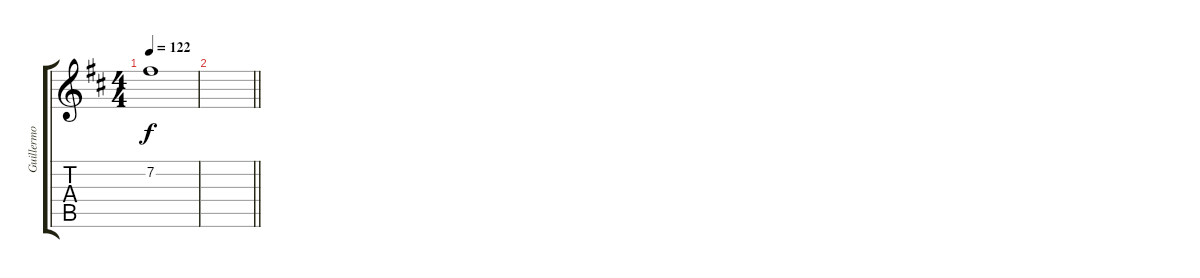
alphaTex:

\track ("Guillermo Moreira" "Guillermo ") {instrument overdrivenguitar}
\staff {score tabs}
\tuning (E4 B3 G3 D3 A2 E2) {hide}
\ts (4 4)
\tempo 122
\clef g2
\ks d
7.2{t}.1{dy f} |
\barLineRight lightlight
